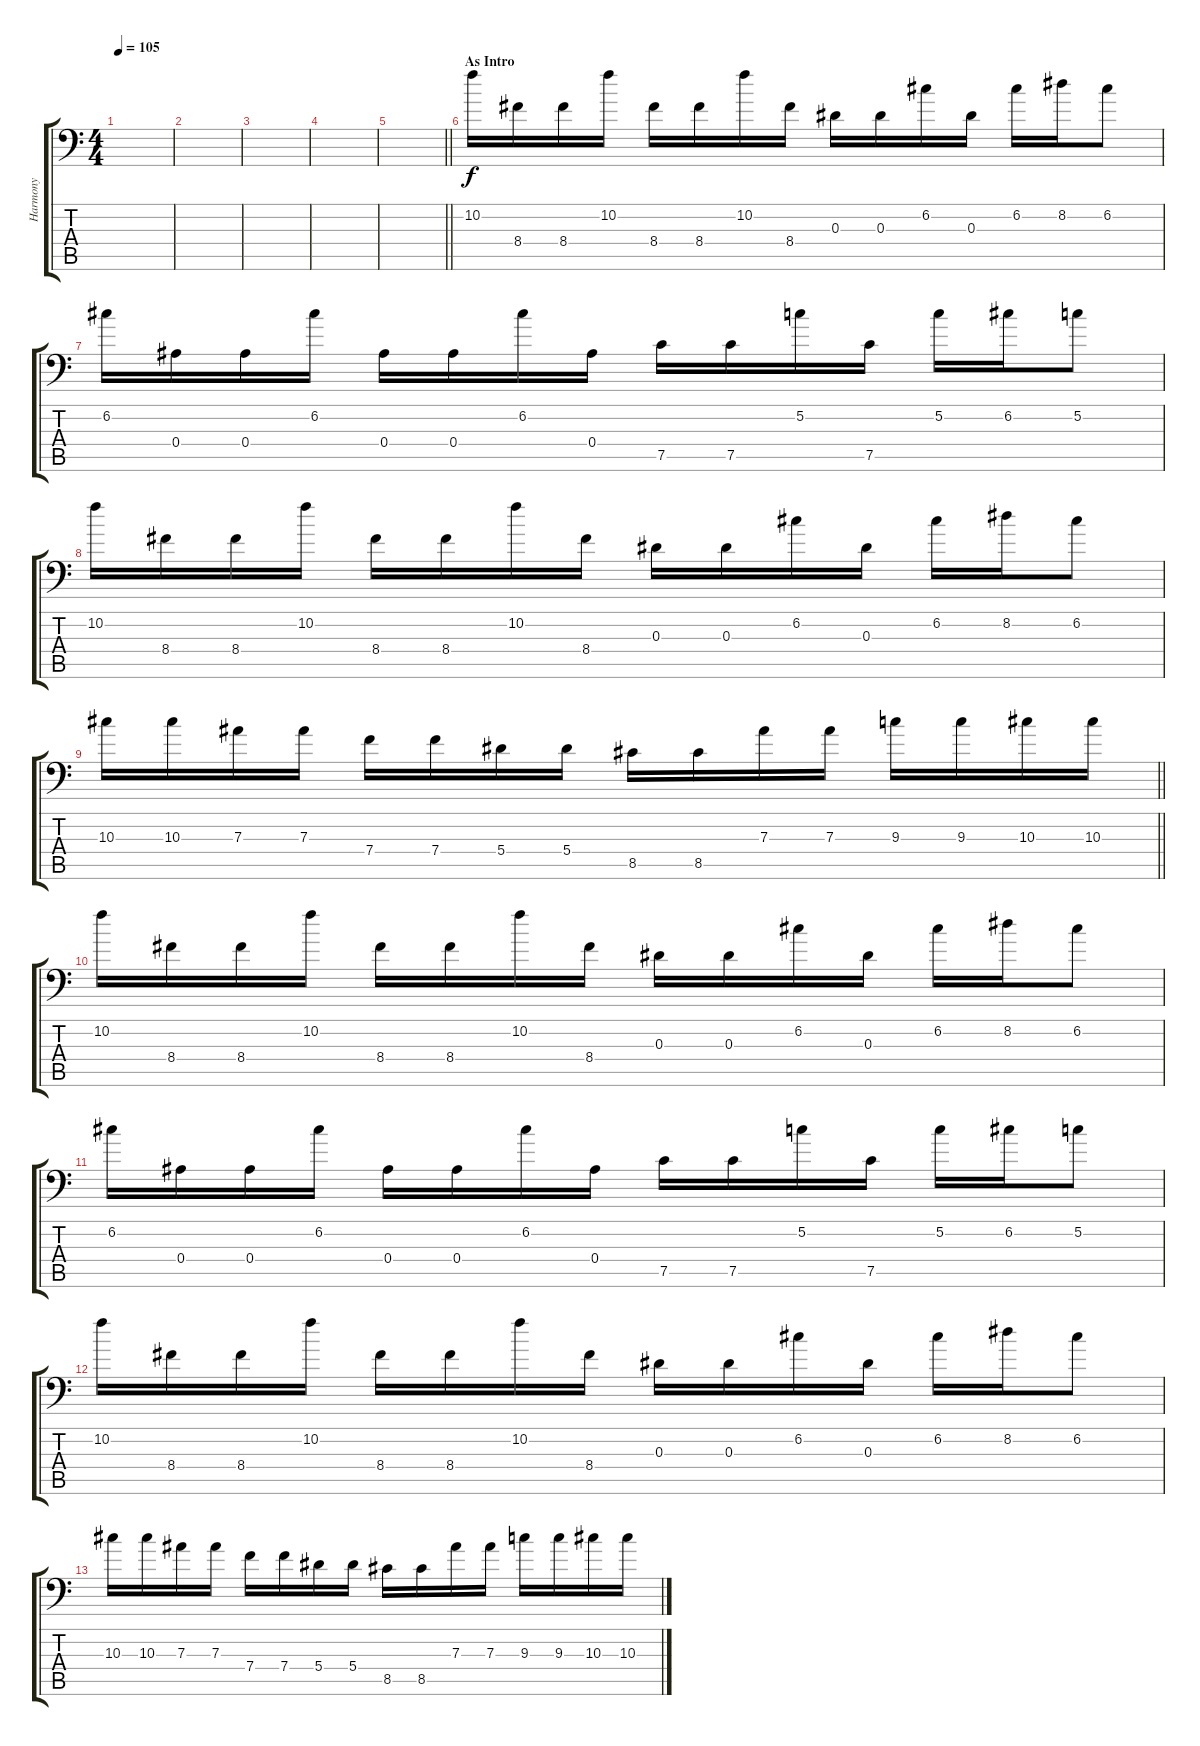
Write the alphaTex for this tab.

\track ("Harmony" "Harmony") {instrument distortionguitar}
\staff {score tabs}
\tuning (C4 G3 Eb3 Bb2 F2 Bb1) {hide}
\ts (4 4)
\tempo 105
\clef f4
\ks c
|
|
|
|
\barLineRight lightlight
|
\section ("" "As Intro")
10.2.16 8.4.16 8.4.16 10.2.16 8.4.16 8.4.16 10.2.16 8.4.16 0.3.16 0.3.16 6.2.16 0.3.16 6.2.16 8.2.16 6.2.8 |
6.2.16 0.4.16 0.4.16 6.2.16 0.4.16 0.4.16 6.2.16 0.4.16 7.5.16 7.5.16 5.2.16 7.5.16 5.2.16 6.2.16 5.2.8 |
10.2.16 8.4.16 8.4.16 10.2.16 8.4.16 8.4.16 10.2.16 8.4.16 0.3.16 0.3.16 6.2.16 0.3.16 6.2.16 8.2.16 6.2.8 |
\barLineRight lightlight
10.3.16 10.3.16 7.3.16 7.3.16 7.4.16 7.4.16 5.4.16 5.4.16 8.5.16 8.5.16 7.3.16 7.3.16 9.3.16 9.3.16 10.3.16 10.3.16 |
10.2.16 8.4.16 8.4.16 10.2.16 8.4.16 8.4.16 10.2.16 8.4.16 0.3.16 0.3.16 6.2.16 0.3.16 6.2.16 8.2.16 6.2.8 |
6.2.16 0.4.16 0.4.16 6.2.16 0.4.16 0.4.16 6.2.16 0.4.16 7.5.16 7.5.16 5.2.16 7.5.16 5.2.16 6.2.16 5.2.8 |
10.2.16 8.4.16 8.4.16 10.2.16 8.4.16 8.4.16 10.2.16 8.4.16 0.3.16 0.3.16 6.2.16 0.3.16 6.2.16 8.2.16 6.2.8 |
10.3.16 10.3.16 7.3.16 7.3.16 7.4.16 7.4.16 5.4.16 5.4.16 8.5.16 8.5.16 7.3.16 7.3.16 9.3.16 9.3.16 10.3.16 10.3.16
